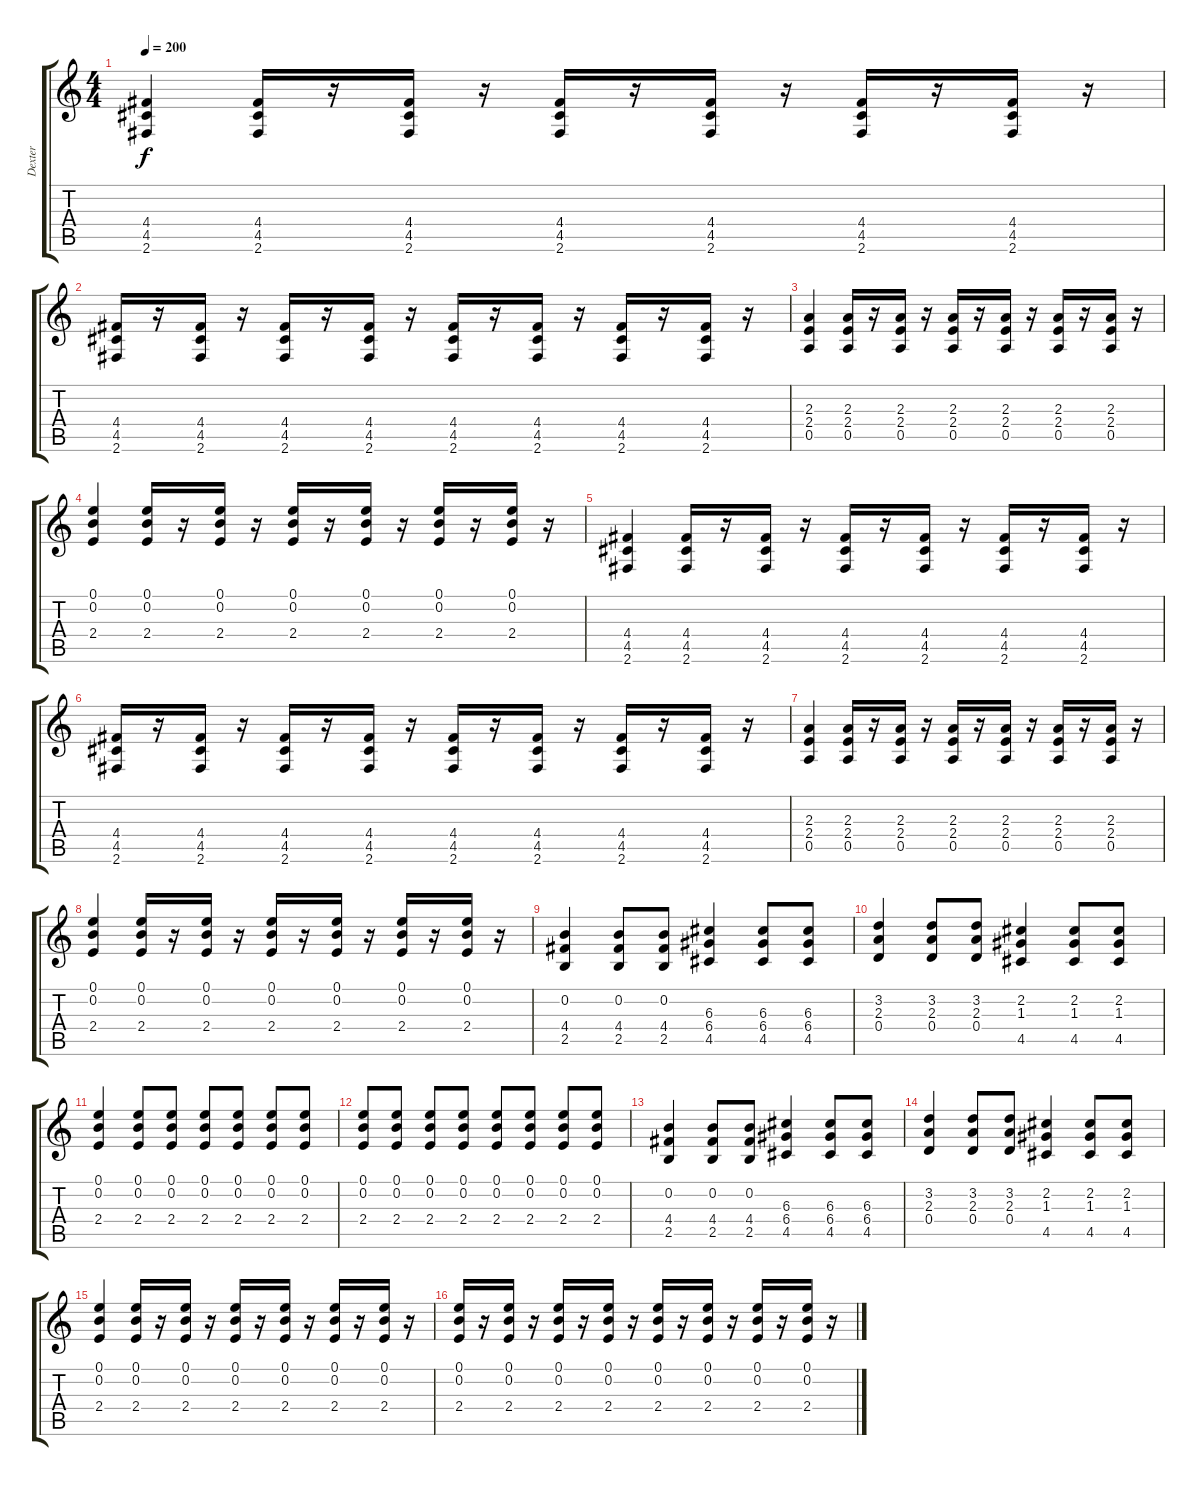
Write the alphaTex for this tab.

\track ("Dexter" "Dexter") {instrument distortionguitar}
\staff {score tabs}
\tuning (E4 B3 G3 D3 A2 E2) {hide}
\ts (4 4)
\tempo 200
\clef g2
\ks c
(4.4 4.5 2.6).4{dy f} (4.4 4.5 2.6).16 r.16 (4.4 4.5 2.6).16 r.16 (4.4 4.5 2.6).16 r.16 (4.4 4.5 2.6).16 r.16 (4.4 4.5 2.6).16 r.16 (4.4 4.5 2.6).16 r.16 |
(4.4 4.5 2.6).16 r.16 (4.4 4.5 2.6).16 r.16 (4.4 4.5 2.6).16 r.16 (4.4 4.5 2.6).16 r.16 (4.4 4.5 2.6).16 r.16 (4.4 4.5 2.6).16 r.16 (4.4 4.5 2.6).16 r.16 (4.4 4.5 2.6).16 r.16 |
(2.3 2.4 0.5).4 (2.3 2.4 0.5).16 r.16 (2.3 2.4 0.5).16 r.16 (2.3 2.4 0.5).16 r.16 (2.3 2.4 0.5).16 r.16 (2.3 2.4 0.5).16 r.16 (2.3 2.4 0.5).16 r.16 |
(0.1 0.2 2.4).4 (0.1 0.2 2.4).16 r.16 (0.1 0.2 2.4).16 r.16 (0.1 0.2 2.4).16 r.16 (0.1 0.2 2.4).16 r.16 (0.1 0.2 2.4).16 r.16 (0.1 0.2 2.4).16 r.16 |
(4.4 4.5 2.6).4 (4.4 4.5 2.6).16 r.16 (4.4 4.5 2.6).16 r.16 (4.4 4.5 2.6).16 r.16 (4.4 4.5 2.6).16 r.16 (4.4 4.5 2.6).16 r.16 (4.4 4.5 2.6).16 r.16 |
(4.4 4.5 2.6).16 r.16 (4.4 4.5 2.6).16 r.16 (4.4 4.5 2.6).16 r.16 (4.4 4.5 2.6).16 r.16 (4.4 4.5 2.6).16 r.16 (4.4 4.5 2.6).16 r.16 (4.4 4.5 2.6).16 r.16 (4.4 4.5 2.6).16 r.16 |
(2.3 2.4 0.5).4 (2.3 2.4 0.5).16 r.16 (2.3 2.4 0.5).16 r.16 (2.3 2.4 0.5).16 r.16 (2.3 2.4 0.5).16 r.16 (2.3 2.4 0.5).16 r.16 (2.3 2.4 0.5).16 r.16 |
(0.1 0.2 2.4).4 (0.1 0.2 2.4).16 r.16 (0.1 0.2 2.4).16 r.16 (0.1 0.2 2.4).16 r.16 (0.1 0.2 2.4).16 r.16 (0.1 0.2 2.4).16 r.16 (0.1 0.2 2.4).16 r.16 |
(0.2 4.4 2.5).4 (0.2 4.4 2.5).8 (0.2 4.4 2.5).8 (6.3 6.4 4.5).4 (6.3 6.4 4.5).8 (6.3 6.4 4.5).8 |
(3.2 2.3 0.4).4 (3.2 2.3 0.4).8 (3.2 2.3 0.4).8 (2.2 1.3 4.5).4 (2.2 1.3 4.5).8 (2.2 1.3 4.5).8 |
(0.1 0.2 2.4).4 (0.1 0.2 2.4).8 (0.1 0.2 2.4).8 (0.1 0.2 2.4).8 (0.1 0.2 2.4).8 (0.1 0.2 2.4).8 (0.1 0.2 2.4).8 |
(0.1 0.2 2.4).8 (0.1 0.2 2.4).8 (0.1 0.2 2.4).8 (0.1 0.2 2.4).8 (0.1 0.2 2.4).8 (0.1 0.2 2.4).8 (0.1 0.2 2.4).8 (0.1 0.2 2.4).8 |
(0.2 4.4 2.5).4 (0.2 4.4 2.5).8 (0.2 4.4 2.5).8 (6.3 6.4 4.5).4 (6.3 6.4 4.5).8 (6.3 6.4 4.5).8 |
(3.2 2.3 0.4).4 (3.2 2.3 0.4).8 (3.2 2.3 0.4).8 (2.2 1.3 4.5).4 (2.2 1.3 4.5).8 (2.2 1.3 4.5).8 |
(0.1 0.2 2.4).4 (0.1 0.2 2.4).16 r.16 (0.1 0.2 2.4).16 r.16 (0.1 0.2 2.4).16 r.16 (0.1 0.2 2.4).16 r.16 (0.1 0.2 2.4).16 r.16 (0.1 0.2 2.4).16 r.16 |
(0.1 0.2 2.4).16 r.16 (0.1 0.2 2.4).16 r.16 (0.1 0.2 2.4).16 r.16 (0.1 0.2 2.4).16 r.16 (0.1 0.2 2.4).16 r.16 (0.1 0.2 2.4).16 r.16 (0.1 0.2 2.4).16 r.16 (0.1 0.2 2.4).16 r.16
